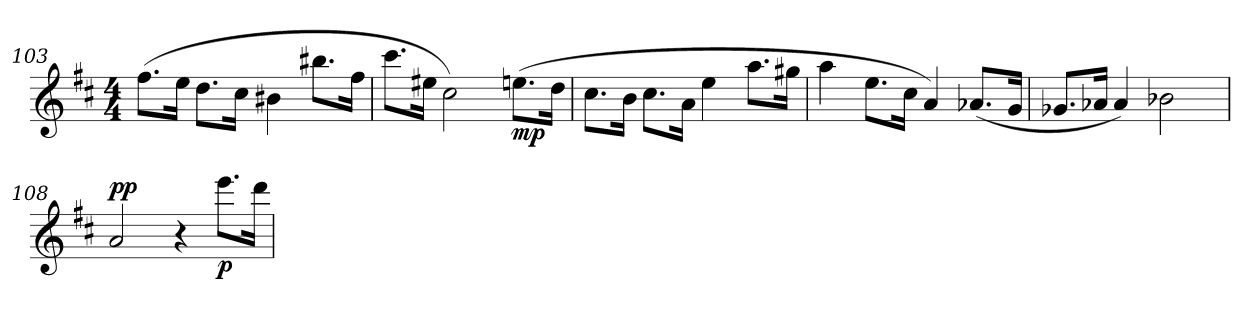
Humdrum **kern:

**kern	**dynam
*part1	*part1
*staff1	*staff1
*clefG2	*
*k[f#c#]	*
*M4/4	*
=103	=103
(>8.ff#\L	.
16ee\Jk	.
8.dd\L	.
16cc#\Jk	.
4b#X\	.
8.bb#X\L	.
16ff#\Jk	.
=104	=104
8.ccc#\L	.
16ee#X\Jk	.
2cc#\)	.
!	!LO:DY:b
(>8.een\L	mp
16dd\Jk	.
=105	=105
8.cc#\L	.
16b\Jk	.
8.cc#\L	.
16a\Jk	.
4ee\	.
8.aa\L	.
16gg#X\Jk	.
=106	=106
4aa\	.
8.ee\L	.
16cc#\Jk	.
4a/)	.
(<8.a-X/L	.
16g/Jk	.
=107	=107
8.g-X/L	.
16a-X/Jk	.
4a-/)	.
2b-X\	.
=108	=108
!	!LO:DY:a
2a/	pp
4r	.
!	!LO:DY:b
8.eee\L	p
16ddd\Jk	.
=	=
*-	*-
